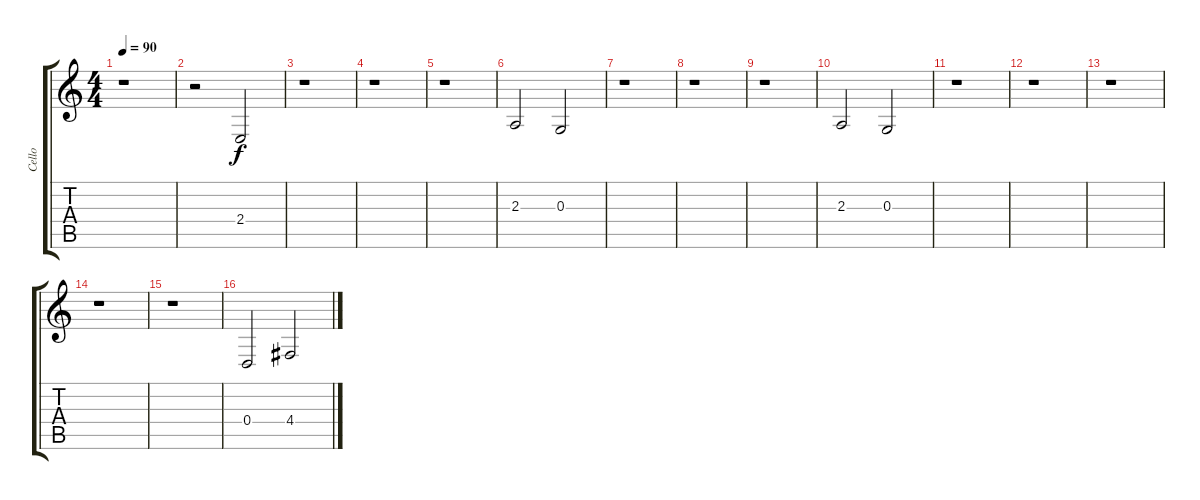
\track ("Cello" "Cello") {instrument cello}
\staff {score tabs}
\tuning (E4 B3 G3 D3 A2 E2) {hide}
\ts (4 4)
\tempo 90
\clef g2
\ks c
r.1{dy f} |
r.2 2.4.2 |
r.1 |
r.1 |
r.1 |
2.3.2 0.3.2 |
r.1 |
r.1 |
r.1 |
2.3.2 0.3.2 |
r.1 |
r.1 |
r.1 |
r.1 |
r.1 |
0.4.2 4.4.2
